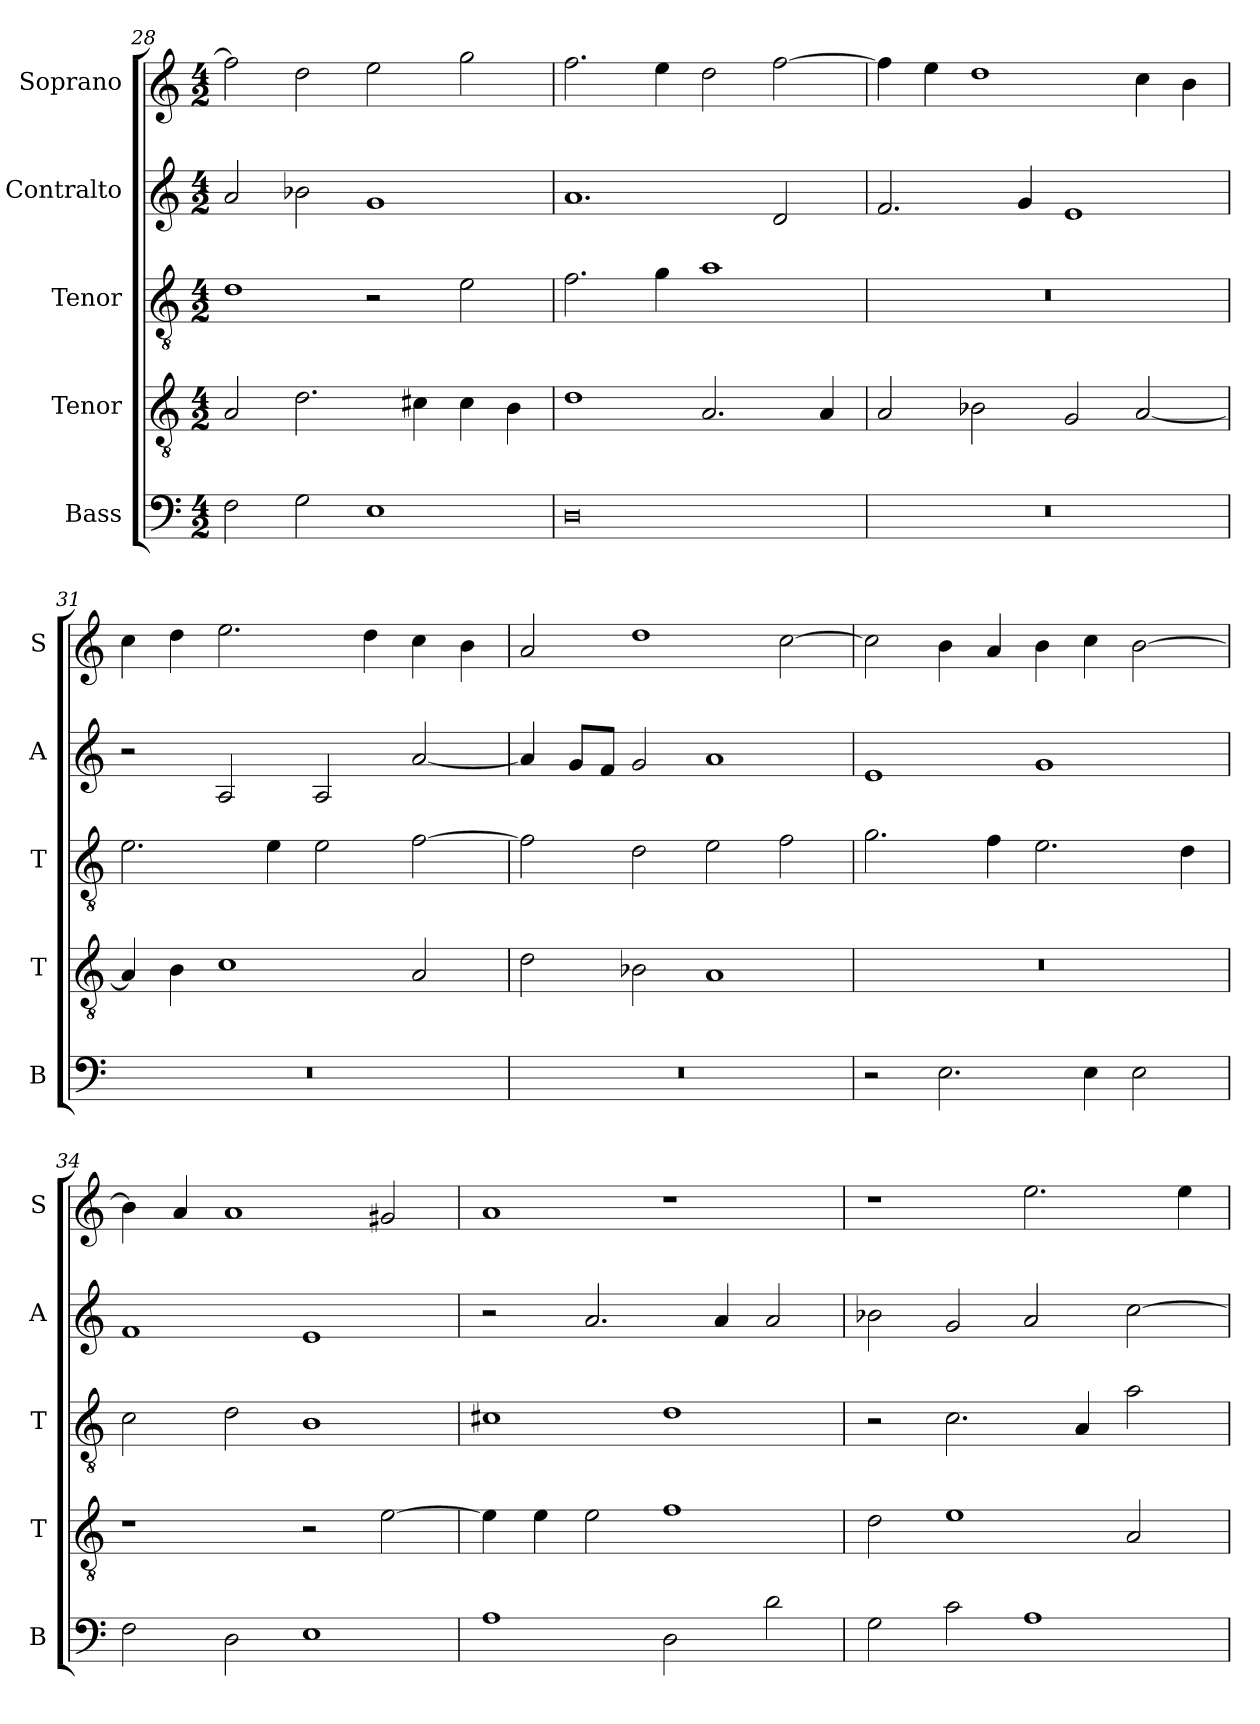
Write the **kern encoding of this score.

**kern	**kern	**kern	**kern	**kern
*part5	*part4	*part3	*part2	*part1
*staff5	*staff4	*staff3	*staff2	*staff1
*I"Bass	*I"Tenor	*I"Tenor	*I"Contralto	*I"Soprano
*I'B	*I'T	*I'T	*I'A	*I'S
*clefF4	*clefGv2	*clefGv2	*clefG2	*clefG2
*k[]	*k[]	*k[]	*k[]	*k[]
*D:dor	*D:dor	*D:dor	*D:dor	*D:dor
*M4/2	*M4/2	*M4/2	*M4/2	*M4/2
=28	=28	=28	=28	=28
2F	2A	1d	2a	2ff]
2G	2.d	.	2b-X	2dd
1E	.	2r	1g	2ee
.	4c#X	.	.	.
.	4c#	2e	.	2gg
.	4B	.	.	.
=29	=29	=29	=29	=29
0D	1d	2.f	1.a	2.ff
.	.	4g	.	4ee
.	2.A	1a	.	2dd
.	.	.	2d	[2ff
.	4A	.	.	.
=30	=30	=30	=30	=30
0r	2A	0r	2.f	4ff]
.	.	.	.	4ee
.	2B-X	.	.	1dd
.	.	.	4g	.
.	2G	.	1e	.
.	[2A	.	.	4cc
.	.	.	.	4b
=31	=31	=31	=31	=31
0r	4A]	2.e	2r	4cc
.	4B	.	.	4dd
.	1c	.	2A	2.ee
.	.	4e	.	.
.	.	2e	2A	.
.	.	.	.	4dd
.	2A	[2f	[2a	4cc
.	.	.	.	4b
=32	=32	=32	=32	=32
0r	2d	2f]	4a]	2a
.	.	.	8g/L	.
.	.	.	8f/J	.
.	2B-X	2d	2g	1dd
.	1A	2e	1a	.
.	.	2f	.	[2cc
=33	=33	=33	=33	=33
2r	0r	2.g	1e	2cc]
2.E	.	.	.	4b
.	.	4f	.	4a
.	.	2.e	1g	4b
4E	.	.	.	4cc
2E	.	.	.	[2b
.	.	4d	.	.
=34	=34	=34	=34	=34
2F	1r	2c	1f	4b]
.	.	.	.	4a
2D	.	2d	.	1a
1E	2r	1B	1e	.
.	[2e	.	.	2g#X
=35	=35	=35	=35	=35
1A	4e]	1c#X	2r	1a
.	4e	.	.	.
.	2e	.	2.a	.
2D	1f	1d	.	1r
.	.	.	4a	.
2d	.	.	2a	.
=36	=36	=36	=36	=36
2G	2d	2r	2b-X	1r
2c	1e	2.c	2g	.
1A	.	.	2a	2.ee
.	.	4A	.	.
.	2A	2a	[2cc	.
.	.	.	.	4ee
=	=	=	=	=
*-	*-	*-	*-	*-
